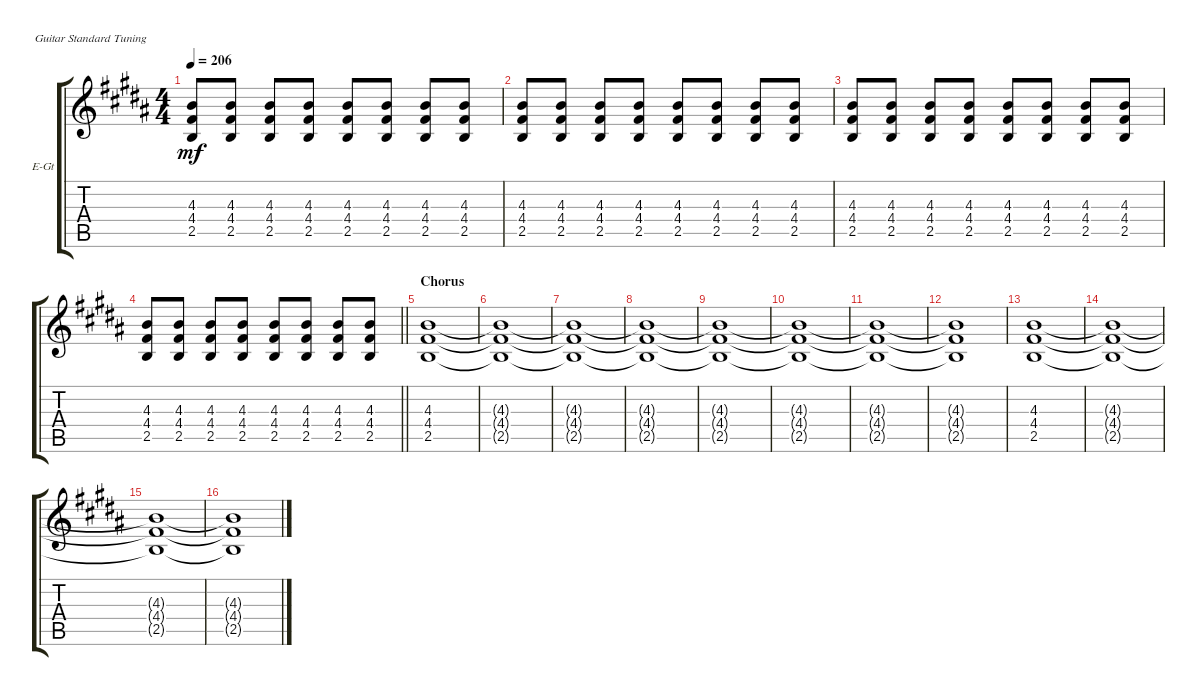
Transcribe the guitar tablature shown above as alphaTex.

\defaultSystemsLayout 4
\bracketExtendMode groupsimilarinstruments
\firstSystemTrackNameOrientation horizontal
\otherSystemsTrackNameOrientation horizontal
\track ("Guitar 5" "E-Gt") {instrument distortionguitar}
\staff {score tabs}
\tuning (E4 B3 G3 D3 A2 E2)
\ts (4 4)
\tempo 206
\clef g2
\ks b
(2.5 4.4 4.3).8{dy mf} (2.5 4.4 4.3).8 (2.5 4.4 4.3).8 (2.5 4.4 4.3).8 (2.5 4.4 4.3).8 (2.5 4.4 4.3).8 (2.5 4.4 4.3).8 (2.5 4.4 4.3).8 |
(2.5 4.4 4.3).8 (2.5 4.4 4.3).8 (2.5 4.4 4.3).8 (2.5 4.4 4.3).8 (2.5 4.4 4.3).8 (2.5 4.4 4.3).8 (2.5 4.4 4.3).8 (2.5 4.4 4.3).8 |
(2.5 4.4 4.3).8 (2.5 4.4 4.3).8 (2.5 4.4 4.3).8 (2.5 4.4 4.3).8 (2.5 4.4 4.3).8 (2.5 4.4 4.3).8 (2.5 4.4 4.3).8 (2.5 4.4 4.3).8 |
\barLineRight lightlight
(2.5 4.4 4.3).8 (2.5 4.4 4.3).8 (2.5 4.4 4.3).8 (2.5 4.4 4.3).8 (2.5 4.4 4.3).8 (2.5 4.4 4.3).8 (2.5 4.4 4.3).8 (2.5 4.4 4.3).8 |
\section ("" "Chorus")
(4.3 4.4 2.5).1 |
(2.5{t} 4.4{t} 4.3{t}).1 |
(2.5{t} 4.4{t} 4.3{t}).1 |
(2.5{t} 4.4{t} 4.3{t}).1 |
(2.5{t} 4.4{t} 4.3{t}).1 |
(2.5{t} 4.4{t} 4.3{t}).1 |
(2.5{t} 4.4{t} 4.3{t}).1 |
(2.5{t} 4.4{t} 4.3{t}).1 |
(4.3 4.4 2.5).1 |
(2.5{t} 4.4{t} 4.3{t}).1 |
(2.5{t} 4.4{t} 4.3{t}).1 |
(2.5{t} 4.4{t} 4.3{t}).1
